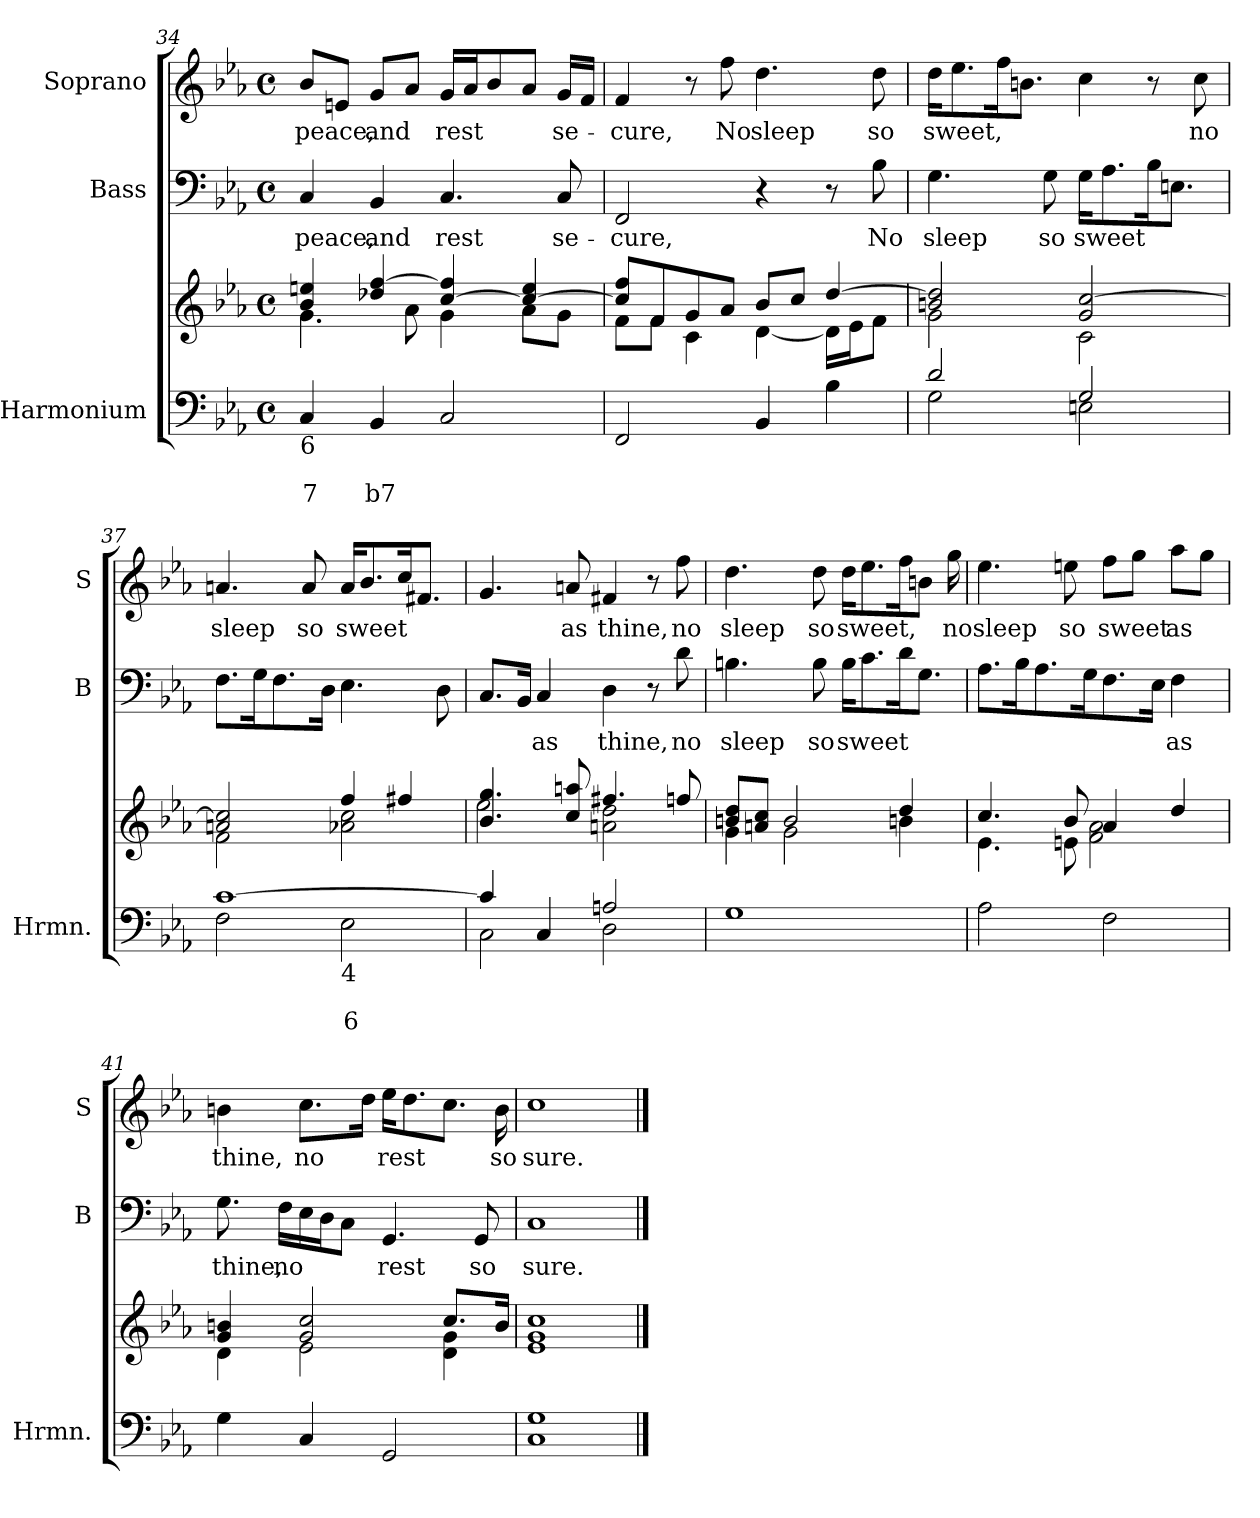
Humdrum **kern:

**kern	**text	**text	**kern	**kern	**text	**kern	**text
*part3	*part3	*part3	*part3	*part2	*part2	*part1	*part1
*staff4	*staff4	*staff4	*staff3	*staff2	*staff2	*staff1	*staff1
*I"Harmonium	*	*	*	*I"Bass	*	*I"Soprano	*
*I'Hrmn.	*	*	*	*I'B	*	*I'S	*
*clefF4	*	*	*clefG2	*clefF4	*	*clefG2	*
*k[b-e-a-]	*	*	*k[b-e-a-]	*k[b-e-a-]	*	*k[b-e-a-]	*
*E-:	*	*	*E-:	*E-:	*	*E-:	*
*M4/4	*	*	*M4/4	*M4/4	*	*M4/4	*
*met(c)	*	*	*met(c)	*met(c)	*	*met(c)	*
=34	=34	=34	=34	=34	=34	=34	=34
!LO:TX:b:t=6	!	!	!	!	!	!	!
!	!	!LO:LY:b	!	!	!LO:LY:b	!	!LO:LY:b
*	*	*	*^	*	*	*	*
4C/	.	7	4b-!/ 4een!/	4.g!\	4C/	peace,	8b-/L	peace,
.	.	.	.	.	.	.	8en/J	.
!	!	!LO:LY:b	!	!	!	!LO:LY:b	!	!LO:LY:b
4BB-/	.	b7	4dd-X!/ [>4ff!/	.	4BB-/	and	8g/L	and
.	.	.	.	8a-!\	.	.	8a-/J	.
!	!	!	!	!	!	!LO:LY:b	!	!LO:LY:b
2C/	.	.	[>4cc!/ 4ff!/]	4g!\	4.C/	rest	16g/LL	rest
.	.	.	.	.	.	.	16a-/J	.
.	.	.	.	.	.	.	8b-/	.
.	.	.	4cc!/_ 4ee!/	8a-!\L	.	.	8a-/J	.
!	!	!	!	!	!	!LO:LY:b	!	!LO:LY:b
.	.	.	.	8g!\J	8C/	se-	16g/LL	se-
.	.	.	.	.	.	.	16f/JJ	.
!!LO:LB:g=z
=35	=35	=35	=35	=35	=35	=35	=35	=35
!	!	!	!	!	!	!LO:LY:b	!	!LO:LY:b
2FF/	.	.	8cc!/] 8ff!/L	8f!\L	2FF/	-cure,	4f/	-cure,
.	.	.	8f!/	8f!\J	.	.	.	.
.	.	.	8g!/	4c!\	.	.	8r	.
!	!	!	!	!	!	!	!	!LO:LY:b
.	.	.	8a-!/J	.	.	.	8ff\	No
!	!	!	!	!	!	!	!	!LO:LY:b
4BB-/	.	.	8b-!/L	[<4d!\	4r	.	4.dd\	sleep
.	.	.	8cc!/J	.	.	.	.	.
4B-\	.	.	[>4dd!/	16d!\LL]	8r	.	.	.
.	.	.	.	16e-!\J	.	.	.	.
!	!	!	!	!	!	!LO:LY:b	!	!LO:LY:b
.	.	.	.	8f!\J	8B-\	No	8dd\	so
=36	=36	=36	=36	=36	=36	=36	=36	=36
*^	*	*	*	*	*	*	*	*
!	!	!	!	!	!	!	!LO:LY:b	!	!LO:LY:b
2d/	2G\	.	.	2bn!/ 2dd!/]	2g!\	4.G\	sleep	16dd\KL	sweet,
.	.	.	.	.	.	.	.	8.ee-\	.
.	.	.	.	.	.	.	.	16ff\k	.
.	.	.	.	.	.	.	.	8.bn\J	.
!	!	!	!	!	!	!	!LO:LY:b	!	!
.	.	.	.	.	.	8G\	so	.	.
!	!	!	!	!	!	!	!LO:LY:b	!	!
2G/	2En\	.	.	2g!/ [>2cc!/	2c!\	16G\KL	sweet	4cc\	.
.	.	.	.	.	.	8.A-\	.	.	.
.	.	.	.	.	.	16B-\k	.	8r	.
.	.	.	.	.	.	8.En\J	.	.	.
!	!	!	!	!	!	!	!	!	!LO:LY:b
.	.	.	.	.	.	.	.	8cc\	no
=37	=37	=37	=37	=37	=37	=37	=37	=37	=37
!	!	!	!	!	!	!	!	!	!LO:LY:b
[>1c	2F\	.	.	2an!/ 2cc!/]	2f!\	8.F\L	.	4.an/	sleep
.	.	.	.	.	.	16G\k	.	.	.
.	.	.	.	.	.	8.F\	.	.	.
!	!	!	!	!	!	!	!	!	!LO:LY:b
.	.	.	.	.	.	.	.	8a/	so
.	.	.	.	.	.	16D\Jk	.	.	.
!	!LO:TX:b:t=4	!	!	!	!	!	!	!	!
!	!	!	!LO:LY:b	!	!	!	!	!	!LO:LY:b
.	2E-\	.	6	4ff!/	2a-!\ 2cc!\	4.E-\	.	16a/KL	sweet
.	.	.	.	.	.	.	.	8.b-/	.
.	.	.	.	4ff#X!/	.	.	.	16cc/k	.
.	.	.	.	.	.	.	.	8.f#X/J	.
.	.	.	.	.	.	8D\	.	.	.
=38	=38	=38	=38	=38	=38	=38	=38	=38	=38
4c/]	2C\	.	.	4.b-!/ 4.gg!/	2ee-!\	8.C/L	.	4.g/	.
.	.	.	.	.	.	16BB-/Jk	.	.	.
!	!	!	!	!	!	!	!LO:LY:b	!	!
4C/	.	.	.	.	.	4C/	as	.	.
!	!	!	!	!	!	!	!	!	!LO:LY:b
.	.	.	.	8cc!/ 8aan!/	.	.	.	8an/	as
!	!	!	!	!	!	!	!LO:LY:b	!	!LO:LY:b
2An/	2D\	.	.	4.ff#X!/	2an!\ 2dd!\	4D\	thine,	4f#X/	thine,
.	.	.	.	.	.	8r	.	8r	.
!	!	!	!	!	!	!	!LO:LY:b	!	!LO:LY:b
.	.	.	.	8ffn!/	.	8d\	no	8ff\	no
*v	*v	*	*	*	*	*	*	*	*
!!LO:LB:g=z
=39	=39	=39	=39	=39	=39	=39	=39	=39
!	!	!	!	!	!	!LO:LY:b	!	!LO:LY:b
1G	.	.	8bn!/ 8dd!/L	4g!\	4.Bn\	sleep	4.dd\	sleep
.	.	.	8an!/ 8cc!/J	.	.	.	.	.
.	.	.	2b!/	2g!\	.	.	.	.
!	!	!	!	!	!	!LO:LY:b	!	!LO:LY:b
.	.	.	.	.	8B\	so	8dd\	so
!	!	!	!	!	!	!LO:LY:b	!	!LO:LY:b
.	.	.	.	.	16B\KL	sweet	16dd\KL	sweet,
.	.	.	.	.	8.c\	.	8.ee-\	.
.	.	.	4dd!/	4bn!\	16d\k	.	16ff\k	.
.	.	.	.	.	8.G\J	.	8bn\J	.
!	!	!	!	!	!	!	!	!LO:LY:b
.	.	.	.	.	.	.	16gg\	no
=40	=40	=40	=40	=40	=40	=40	=40	=40
!	!	!	!	!	!	!	!	!LO:LY:b
2A-\	.	.	4.cc!/	4.e-!\	8.A-\L	.	4.ee-\	sleep
.	.	.	.	.	16B-\k	.	.	.
.	.	.	.	.	8.A-\	.	.	.
!	!	!	!	!	!	!	!	!LO:LY:b
.	.	.	8b-!/	8en!\	.	.	8een\	so
.	.	.	.	.	16G\k	.	.	.
!	!	!	!	!	!	!	!	!LO:LY:b
2F\	.	.	4a-!/	2f!\ 2a-!\	8.F\	.	8ff\L	sweet
.	.	.	.	.	.	.	8gg\J	.
.	.	.	.	.	16E-\Jk	.	.	.
!	!	!	!	!	!	!LO:LY:b	!	!LO:LY:b
.	.	.	4dd!/	.	4F\	as	8aa-\L	as
.	.	.	.	.	.	.	8gg\J	.
=41	=41	=41	=41	=41	=41	=41	=41	=41
!	!	!	!	!	!	!LO:LY:b	!	!LO:LY:b
4G\	.	.	4g!/ 4bn!/	4d!\	8.G\	thine,	4bn\	thine,
!	!	!	!	!	!	!LO:LY:b	!	!
.	.	.	.	.	16F\LL	no	.	.
!	!	!	!	!	!	!	!	!LO:LY:b
4C/	.	.	2g!/ 2cc!/	2e-!\	16E-\	.	8.cc\L	no
.	.	.	.	.	16D\J	.	.	.
.	.	.	.	.	8C\J	.	.	.
.	.	.	.	.	.	.	16dd\Jk	.
!	!	!	!	!	!	!LO:LY:b	!	!LO:LY:b
2GG/	.	.	.	.	4.GG/	rest	16ee-\KL	rest
.	.	.	.	.	.	.	8.dd\	.
.	.	.	8.cc!/L	4d!\ 4g!\	.	.	8.cc\J	.
!	!	!	!	!	!	!LO:LY:b	!	!
.	.	.	.	.	8GG/	so	.	.
!	!	!	!	!	!	!	!	!LO:LY:b
.	.	.	16b!/Jk	.	.	.	16b\	so
*	*	*	*v	*v	*	*	*	*
=42	=42	=42	=42	=42	=42	=42	=42
!	!	!	!	!	!LO:LY:b	!	!LO:LY:b
1C 1G	.	.	1e-! 1g! 1cc!	1C	sure.	1cc	sure.
==	==	==	==	==	==	==	==
*-	*-	*-	*-	*-	*-	*-	*-
